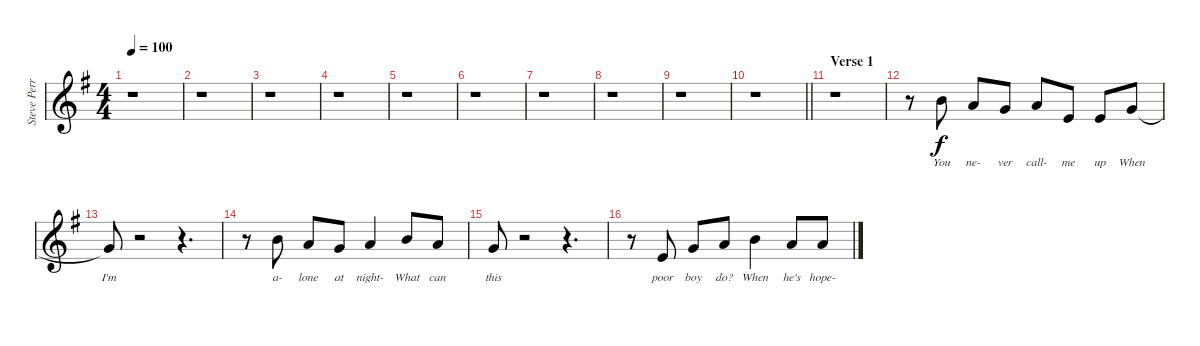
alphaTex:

\track ("Steve Perry" "Steve Perr") {instrument lead2sawtooth}
\staff {score}
\tuning (E4 B3 G3 D3 A2 E2) {hide}
\ts (4 4)
\tempo 100
\clef g2
\ks g
r.1{dy f instrument lead2sawtooth} |
r.1 |
r.1 |
r.1 |
r.1 |
r.1 |
r.1 |
r.1 |
r.1 |
\barLineRight lightlight
r.1 |
\section ("" "Verse 1")
r.1 |
r.8 12.2.8{lyrics (0 "You") lyrics (1 "") lyrics (2 "") lyrics (3 "") lyrics (4 "")} 14.3.8{lyrics (0 "ne-") lyrics (1 "") lyrics (2 "") lyrics (3 "") lyrics (4 "")} 12.3.8{lyrics (0 "ver") lyrics (1 "") lyrics (2 "") lyrics (3 "") lyrics (4 "")} 14.3.8{lyrics (0 "call-") lyrics (1 "") lyrics (2 "") lyrics (3 "") lyrics (4 "")} 14.4.8{lyrics (0 "me") lyrics (1 "") lyrics (2 "") lyrics (3 "") lyrics (4 "")} 14.4.8{lyrics (0 "up") lyrics (1 "") lyrics (2 "") lyrics (3 "") lyrics (4 "")} 12.3.8{lyrics (0 "When") lyrics (1 "") lyrics (2 "") lyrics (3 "") lyrics (4 "")} |
12.3{t}.8{lyrics (0 "I'm") lyrics (1 "") lyrics (2 "") lyrics (3 "") lyrics (4 "")} r.2 r.4{d} |
r.8 12.2.8{lyrics (0 "a-") lyrics (1 "") lyrics (2 "") lyrics (3 "") lyrics (4 "")} 14.3.8{lyrics (0 "lone") lyrics (1 "") lyrics (2 "") lyrics (3 "") lyrics (4 "")} 12.3.8{lyrics (0 "at") lyrics (1 "") lyrics (2 "") lyrics (3 "") lyrics (4 "")} 14.3.4{lyrics (0 "night-") lyrics (1 "") lyrics (2 "") lyrics (3 "") lyrics (4 "")} 16.3.8{lyrics (0 "What") lyrics (1 "") lyrics (2 "") lyrics (3 "") lyrics (4 "")} 14.3.8{lyrics (0 "can") lyrics (1 "") lyrics (2 "") lyrics (3 "") lyrics (4 "")} |
12.3.8{lyrics (0 "this") lyrics (1 "") lyrics (2 "") lyrics (3 "") lyrics (4 "")} r.2 r.4{d} |
r.8 0.1.8{lyrics (0 "poor") lyrics (1 "") lyrics (2 "") lyrics (3 "") lyrics (4 "")} 3.1.8{lyrics (0 "boy") lyrics (1 "") lyrics (2 "") lyrics (3 "") lyrics (4 "")} 5.1.8{lyrics (0 "do?") lyrics (1 "") lyrics (2 "") lyrics (3 "") lyrics (4 "")} 7.1.4{lyrics (0 "When") lyrics (1 "") lyrics (2 "") lyrics (3 "") lyrics (4 "")} 5.1.8{lyrics (0 "he's") lyrics (1 "") lyrics (2 "") lyrics (3 "") lyrics (4 "")} 5.1.8{lyrics (0 "hope-") lyrics (1 "") lyrics (2 "") lyrics (3 "") lyrics (4 "")}
